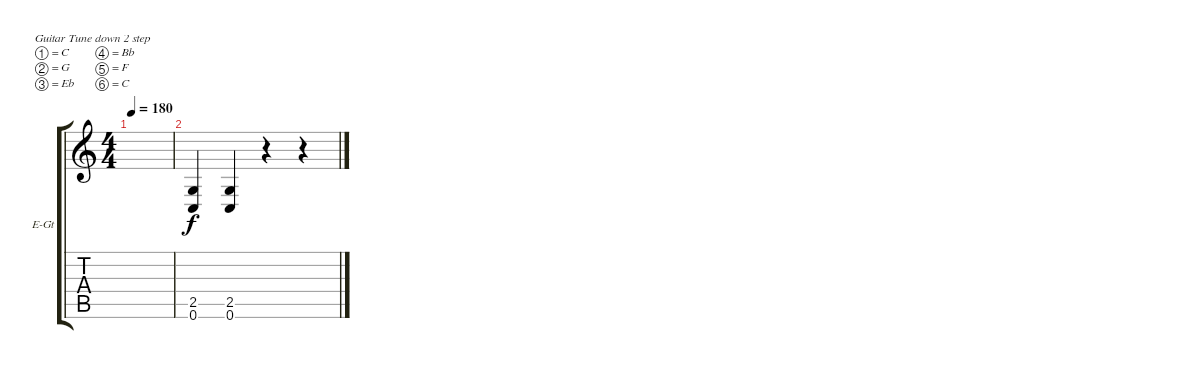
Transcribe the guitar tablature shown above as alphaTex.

\defaultSystemsLayout 4
\bracketExtendMode groupsimilarinstruments
\firstSystemTrackNameOrientation horizontal
\otherSystemsTrackNameOrientation horizontal
\track ("Lead" "E-Gt") {instrument distortionguitar}
\staff {score tabs}
\tuning (C4 G3 Eb3 Bb2 F2 C2)
\ts (4 4)
\tempo 180
\clef g2
\ks c
|
(0.6 2.5).4 (2.5 0.6).4 r.4 r.4
